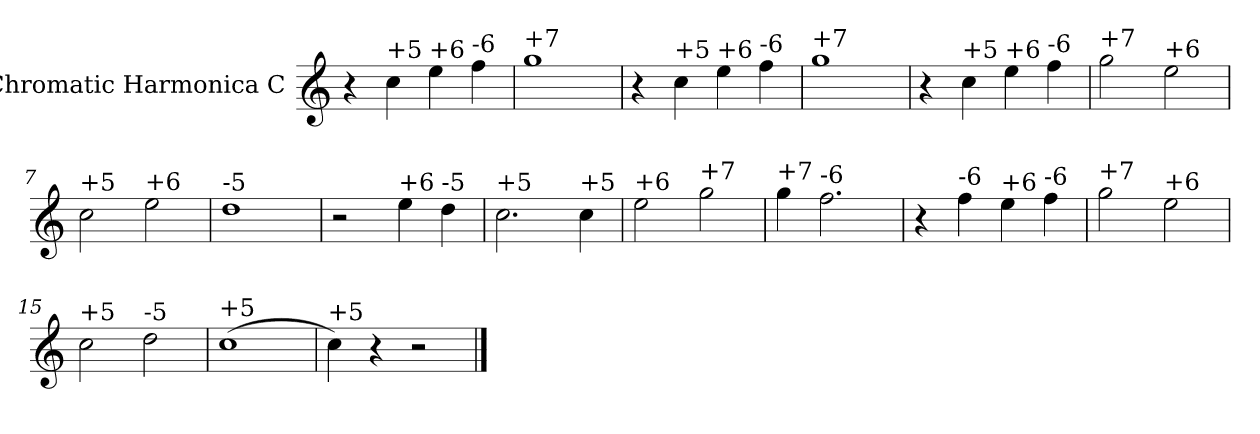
**kern
*part1
*staff1
*I"Chromatic Harmonica  C
*I'Harm.
*clefG2
*k[]
=1
4r
!LO:TX:a:t=+5
4cc\
!LO:TX:a:t=+6
4ee\
!LO:TX:a:t=-6
4ff\
=2
!LO:TX:a:t=+7
1gg
=3
4r
!LO:TX:a:t=+5
4cc\
!LO:TX:a:t=+6
4ee\
!LO:TX:a:t=-6
4ff\
=4
!LO:TX:a:t=+7
1gg
=5
4r
!LO:TX:a:t=+5
4cc\
!LO:TX:a:t=+6
4ee\
!LO:TX:a:t=-6
4ff\
=6
!LO:TX:a:t=+7
2gg\
!LO:TX:a:t=+6
2ee\
=7
!LO:TX:a:t=+5
2cc\
!LO:TX:a:t=+6
2ee\
=8
!LO:TX:a:t=-5
1dd
=9
2r
!LO:TX:a:t=+6
4ee\
!LO:TX:a:t=-5
4dd\
=10
!LO:TX:a:t=+5
2.cc\
!LO:TX:a:t=+5
4cc\
!!LO:LB:g=z
=11
!LO:TX:a:t=+6
2ee\
!LO:TX:a:t=+7
2gg\
=12
!LO:TX:a:t=+7
4gg\
!LO:TX:a:t=-6
2.ff\
=13
4r
!LO:TX:a:t=-6
4ff\
!LO:TX:a:t=+6
4ee\
!LO:TX:a:t=-6
4ff\
=14
!LO:TX:a:t=+7
2gg\
!LO:TX:a:t=+6
2ee\
=15
!LO:TX:a:t=+5
2cc\
!LO:TX:a:t=-5
2dd\
=16
!LO:TX:a:t=+5
(>1cc
=17
!LO:TX:a:t=+5
4cc\)
4r
2r
==
*-
